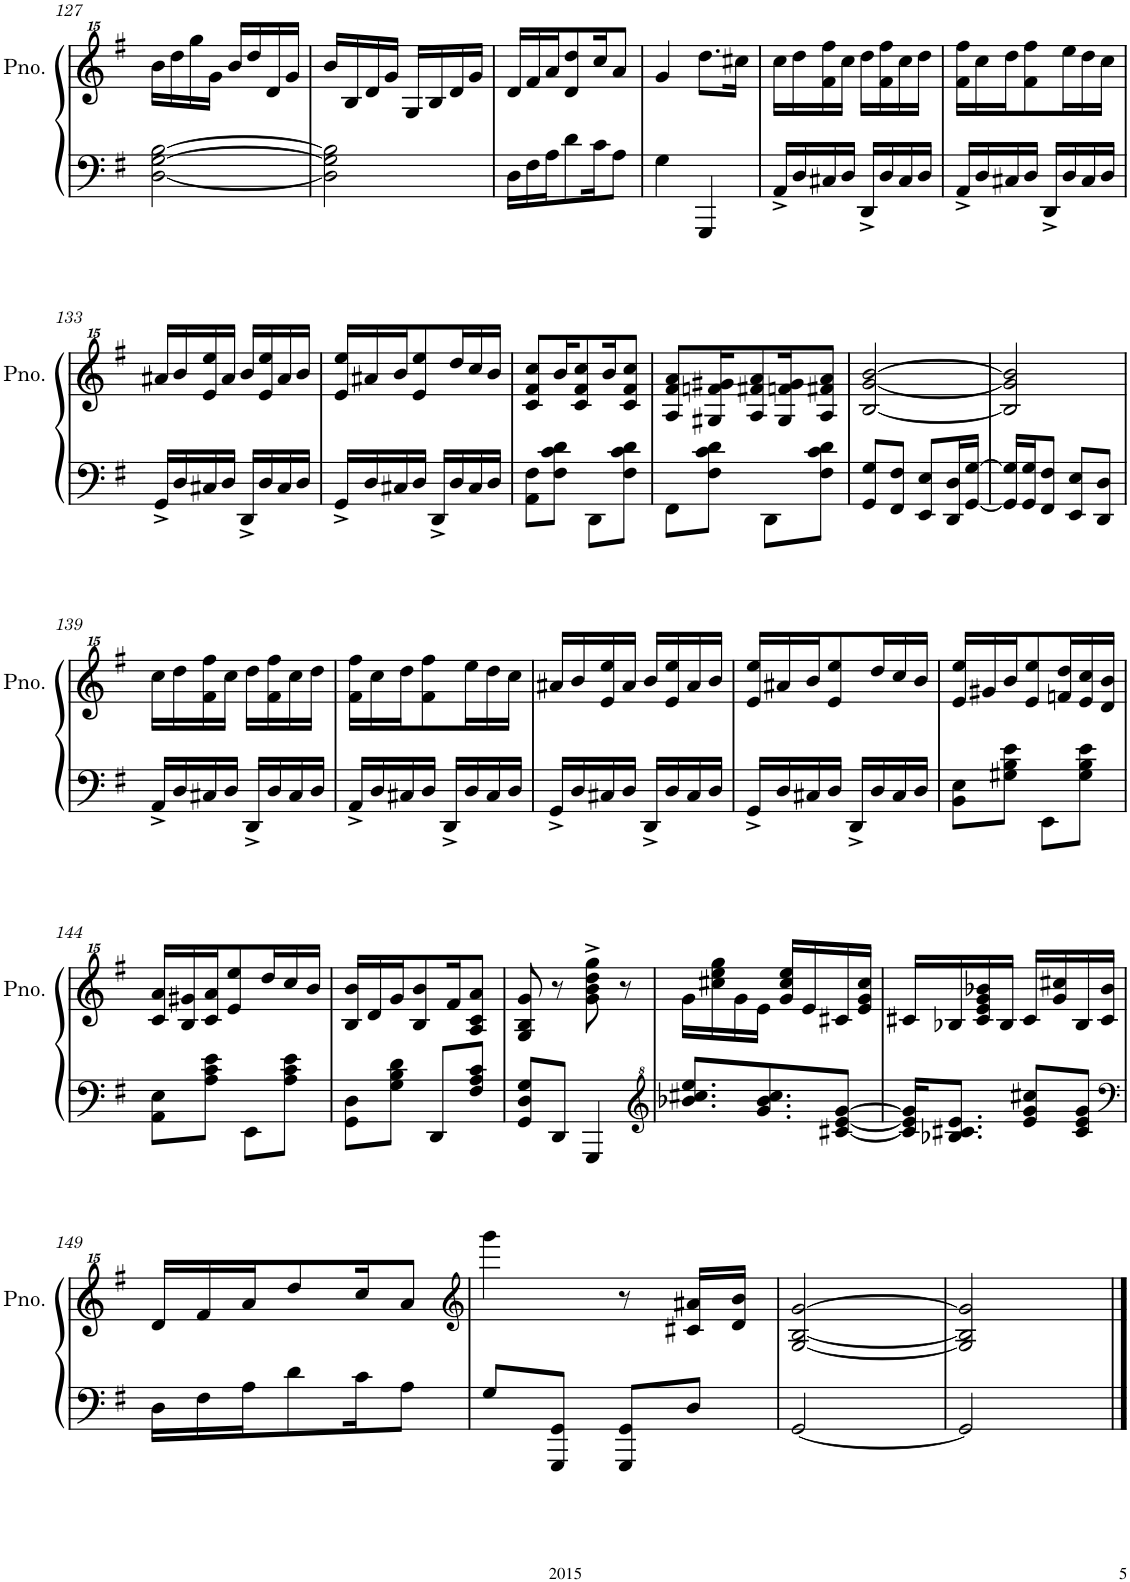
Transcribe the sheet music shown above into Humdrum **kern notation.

**kern	**kern
*part2	*part1
*staff2	*staff1
*I"Piano	*I"Piano
*I'Pno	*I'Pno.
!!LO:PB:g=z
*clefF4	*clefG^^2
*k[f#]	*k[f#]
*M2/4	*M2/4
=127	=127
[2D\ [2G\ [2B\	16bbb^\LL
.	16dddd^\
.	16gggg^\
.	16ggg^\JJ
.	16bbb^/LL
.	16dddd^/
.	16ddd^/
.	16ggg^/JJ
=128	=128
2D\] 2G\] 2B\]	16bbb^/LL
.	16bb^/
.	16ddd^/
.	16ggg^/JJ
.	16gg^/LL
.	16bb^/
.	16ddd^/
.	16ggg^/JJ
=129	=129
16D\LL	16ddd^/LL
16F#\	16fff#^/
16A\J	16aaa^/J
8d\	8ddd/^ 8dddd/^
16c\K	16cccc^/K
8A\J	8aaa^/J
=130	=130
4G\	4ggg^/
4GGG/	8.dddd^\L
.	16cccc#X^\Jk
=131	=131
16AA^/LL	16cccc^\LL
16D/	16dddd^\
16C#X/	16fff#\^ 16ffff#\^
16D/JJ	16cccc^\JJ
16DD^/LL	16dddd^\LL
16D/	16fff#\^ 16ffff#\^
16C#/	16cccc^\
16D/JJ	16dddd^\JJ
=132	=132
16AA^/LL	16fff#\^ 16ffff#\^LL
16D/	16cccc^\
16C#X/	16dddd^\J
16D/JJ	8fff#\^ 8ffff#\^
16DD^/LL	.
16D/	16eeee^\L
16C#/	16dddd^\
16D/JJ	16cccc^\JJ
!!LO:LB:g=z
=133	=133
16GG^/LL	16aaa#X^/LL
16D/	16bbb^/
16C#X/	16eee/^ 16eeee/^
16D/JJ	16aaa#^/JJ
16DD^/LL	16bbb^/LL
16D/	16eee/^ 16eeee/^
16C#/	16aaa#^/
16D/JJ	16bbb^/JJ
=134	=134
16GG^/LL	16eee/^ 16eeee/^LL
16D/	16aaa#X^/
16C#X/	16bbb^/J
16D/JJ	8eee/^ 8eeee/^
16DD^/LL	.
16D/	16dddd^/L
16C#/	16cccc^/
16D/JJ	16bbb^/JJ
=135	=135
8AA\ 8F#\L	8ccc/^ 8fff#/^ 8cccc/^L
8F#\ 8c\ 8d\J	16bbb^/K
.	8ccc/^ 8fff#/^ 8cccc/^
8DD\L	.
.	16bbb^/K
8F#\ 8c\ 8d\J	8ccc/^ 8fff#/^ 8cccc/^J
=136	=136
8FF#\L	8aa/^ 8fff#/^ 8aaa/^L
8F#\ 8c\ 8d\J	16gg#X/^ 16fffn/^ 16ggg#X/^K
.	8aa/^ 8fff#X/^ 8aaa/^
8DD\L	.
.	16gg#/^ 16fffn/^ 16ggg#/^K
8F#\ 8c\ 8d\J	8aa/^ 8fff#X/^ 8aaa/^J
=137	=137
8GG/ 8G/L	[2bb/^ [2ggg/^ [2bbb/^
8FF#/ 8F#/J	.
8EE/ 8E/L	.
16DD/ 16D/L	.
[16GG/ [16G/JJ	.
=138	=138
16GG/] 16G/]LL	2bb/]^ 2ggg/]^ 2bbb/]^
16GG/ 16G/J	.
8FF#/ 8F#/J	.
8EE/ 8E/L	.
8DD/ 8D/J	.
!!LO:LB:g=z
=139	=139
16AA^/LL	16cccc^\LL
16D/	16dddd^\
16C#X/	16fff#\^ 16ffff#\^
16D/JJ	16cccc^\JJ
16DD^/LL	16dddd^\LL
16D/	16fff#\^ 16ffff#\^
16C#/	16cccc^\
16D/JJ	16dddd^\JJ
=140	=140
16AA^/LL	16fff#\^ 16ffff#\^LL
16D/	16cccc^\
16C#X/	16dddd^\J
16D/JJ	8fff#\^ 8ffff#\^
16DD^/LL	.
16D/	16eeee^\L
16C#/	16dddd^\
16D/JJ	16cccc^\JJ
=141	=141
16GG^/LL	16aaa#X^/LL
16D/	16bbb^/
16C#X/	16eee/^ 16eeee/^
16D/JJ	16aaa#^/JJ
16DD^/LL	16bbb^/LL
16D/	16eee/^ 16eeee/^
16C#/	16aaa#^/
16D/JJ	16bbb^/JJ
=142	=142
16GG^/LL	16eee/^ 16eeee/^LL
16D/	16aaa#X^/
16C#X/	16bbb^/J
16D/JJ	8eee/^ 8eeee/^
16DD^/LL	.
16D/	16dddd^/L
16C#/	16cccc^/
16D/JJ	16bbb^/JJ
=143	=143
8BB\ 8E\L	16eee/^ 16eeee/^LL
.	16ggg#X^/
8G#X\ 8B\ 8e\J	16bbb^/J
.	8eee/^ 8eeee/^
8EE\L	.
.	16fffn/^ 16dddd/^L
8G#\ 8B\ 8e\J	16eee/^ 16cccc/^
.	16ddd/^ 16bbb/^JJ
!!LO:LB:g=z
=144	=144
8AA\ 8E\L	16ccc/^ 16aaa/^LL
.	16bb/^ 16ggg#X/^
8A\ 8c\ 8e\J	16ccc/^ 16aaa/^J
.	8eee/^ 8eeee/^
8EE\L	.
.	16dddd^/L
8A\ 8c\ 8e\J	16cccc^/
.	16bbb^/JJ
=145	=145
8GG\ 8D\L	16bb/^ 16bbb/^LL
.	16ddd^/
8G\ 8B\ 8d\J	16ggg^/J
.	8bb/^ 8bbb/^
8DD/L	.
.	16fff#^/K
8F#/ 8A/ 8c/J	8aa/^ 8ccc/^ 8aaa/^J
=146	=146
8GG/ 8D/ 8G/L	8gg/^ 8bb/^ 8ggg/^
8DD/J	8r
4GGG/	8ggg\^ 8bbb\^ 8dddd\^ 8gggg\^
.	8r
=147	=147
*clefG^2	*
8.bb-X/ 8.ccc#X/ 8.eee/L	16ggg^\LL
.	16cccc#X\^ 16eeee\^ 16gggg\^
.	16ggg^\
8.gg/ 8.bb-/ 8.ccc#/	16eee^\JJ
.	16ggg/^ 16cccc#/^ 16eeee/^LL
.	16eee^/
[8cc#X/ [8ee/ [8gg/J	16ccc#X^/
.	16eee/^ 16ggg/^ 16cccc#/^JJ
=148	=148
16cc#/] 16ee/] 16gg/]KL	16ccc#X^/LL
8.b-X/ 8.cc#X/ 8.ee/J	16bb-X^/
.	16ccc#/^ 16eee/^ 16ggg/^ 16bbb-X/^
.	16bb-^/JJ
8ee/ 8gg/ 8ccc#X/L	16ccc#^/LL
.	16ggg/^ 16cccc#X/^
8cc#/ 8ee/ 8gg/J	16bb-^/
.	16ccc#/^ 16bbb-/^JJ
!!LO:LB:g=z
=149	=149
*clefF4	*
16D\LL	16ddd^/LL
16F#\	16fff#^/
16A\J	16aaa^/J
8d\	8dddd^/
16c\K	16cccc^/K
8A\J	8aaa^/J
=150	=150
*	*clefG2
8G/L	4ggg^\
8GGG/ 8GG/J	.
8GGG/ 8GG/L	8r
8D/J	16c#X/ 16a#X/LL
.	16d/ 16b/JJ
=151	=151
[2GG/	[2G/ [2B/ [2g/
=152	=152
2GG/]	2G/] 2B/] 2g/]
==	==
*-	*-
